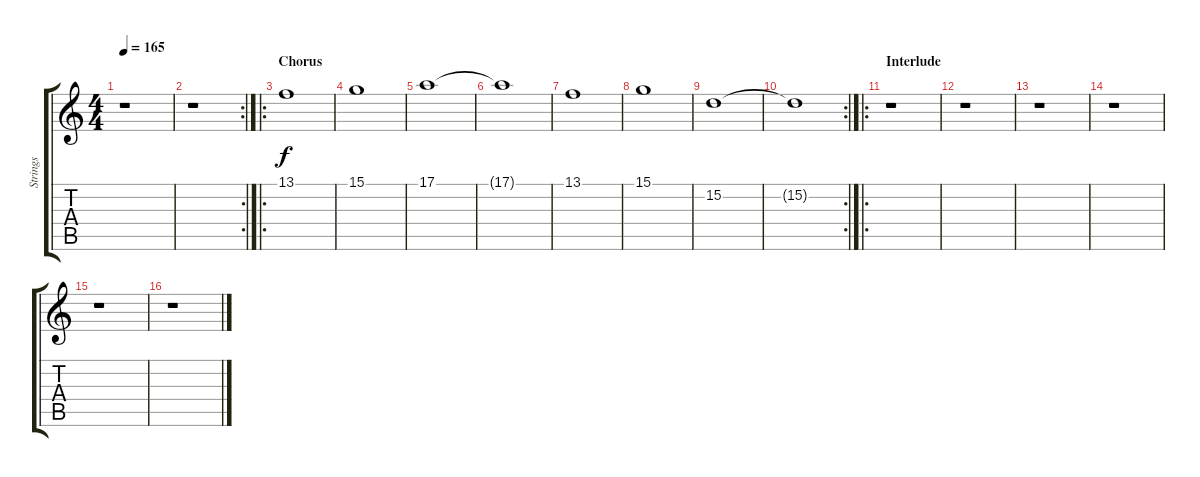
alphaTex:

\track ("Strings" "Strings") {instrument pad2warm}
\staff {score tabs}
\tuning (E4 B3 G3 D3 A2 E2) {hide}
\ts (4 4)
\tempo 165
\clef g2
\ks c
r.1{dy f} |
\rc 2
r.1 |
\ro
\section ("" "Chorus")
13.1.1 |
15.1.1 |
17.1.1 |
17.1{t}.1 |
13.1.1 |
15.1.1 |
15.2.1 |
\rc 2
15.2{t}.1 |
\ro
\section ("" "Interlude")
r.1 |
r.1 |
r.1 |
r.1 |
r.1 |
r.1
